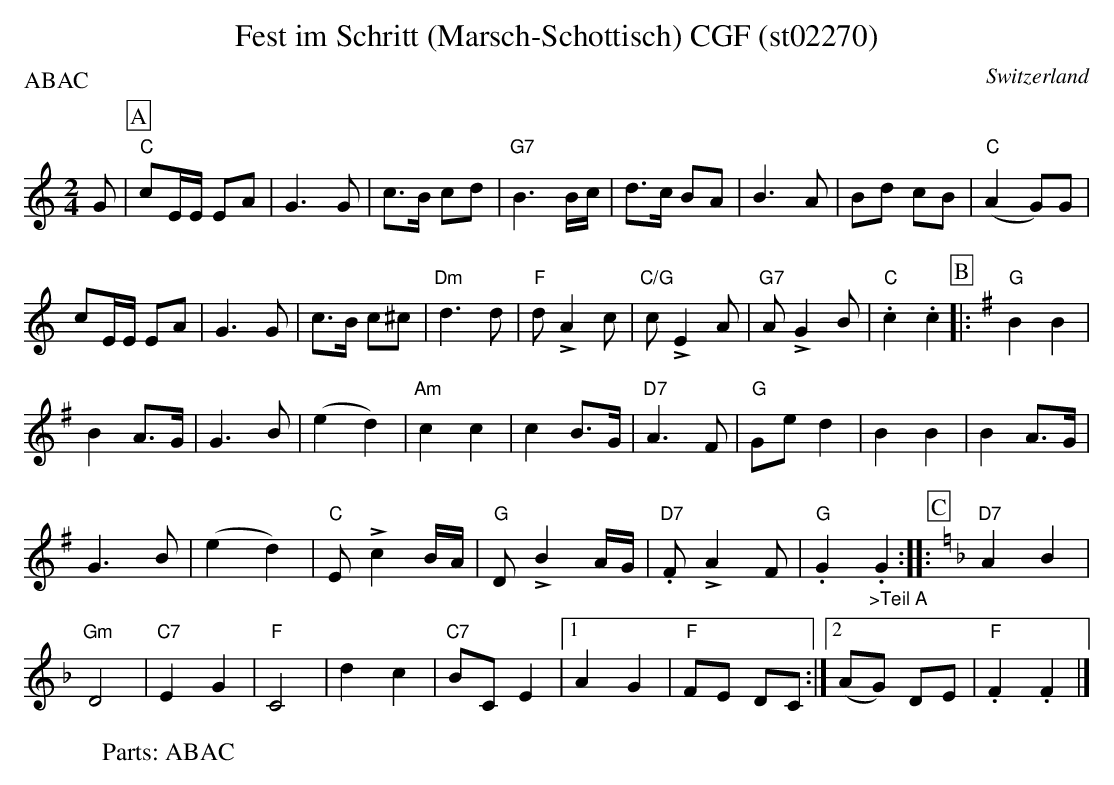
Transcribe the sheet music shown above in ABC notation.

X:1
T: Fest im Schritt (Marsch-Schottisch) CGF (st02270)
O:Switzerland
P:ABAC
M:2/4
L:1/8
K:C major
G | [P:A] "C"cE/E/ EA | G3G | c>B cd | "G7"B3B/c/ | d>c BA | B3A | Bd cB | ("C"A2G)G |
cE/E/ EA | G3G | c>B c^c | "Dm"d3d | "F"d!>!A2c | "C/G"c!>!E2A | "G7"A!>!G2B | "C".c2.c2 [P:B] |: [K:G] "G"B2B2 |
B2A>G | G3B | (e2d2) | "Am"c2c2 | c2B>G | "D7"A3F | "G"Ged2 | B2B2 | B2A>G |
G3B | (e2d2) | "C"E!>!c2B/A/ | "G"D!>!B2A/G/ | "D7".F!>!A2F | "G".G2"_>Teil A".G2 :: [P:C] [K:F] "D7"A2B2 |
"Gm"D4 | "C7"E2G2 | "F"C4 | d2c2 | "C7"BCE2 |1 A2G2 | "F"FE DC :|2 (AG) DE | "F".F2.F2 |]
W:Parts: ABAC
